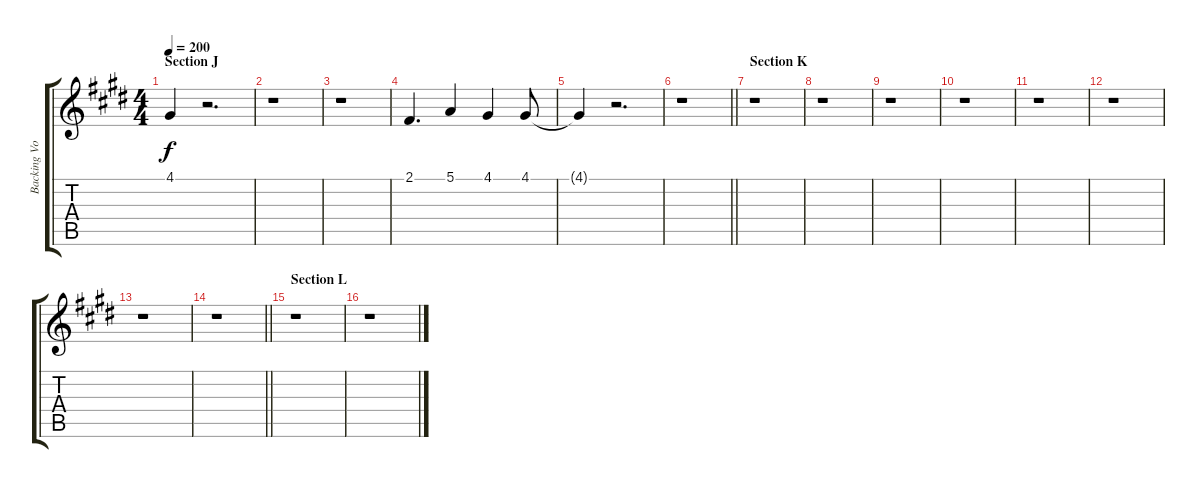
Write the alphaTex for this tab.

\track ("Backing Vocals" "Backing Vo") {instrument trumpet}
\staff {score tabs}
\tuning (E4 B3 G3 D3 A2 E2) {hide}
\ts (4 4)
\section ("" "Section J")
\tempo 200
\clef g2
\ks e
4.1{t}.4{dy f} r.2{d} |
r.1 |
r.1 |
2.1.4{d} 5.1.4 4.1.4 4.1.8 |
4.1{t}.4 r.2{d} |
\barLineRight lightlight
r.1 |
\section ("" "Section K")
r.1 |
r.1 |
r.1 |
r.1 |
r.1 |
r.1 |
r.1 |
\barLineRight lightlight
r.1 |
\section ("" "Section L")
r.1 |
r.1
